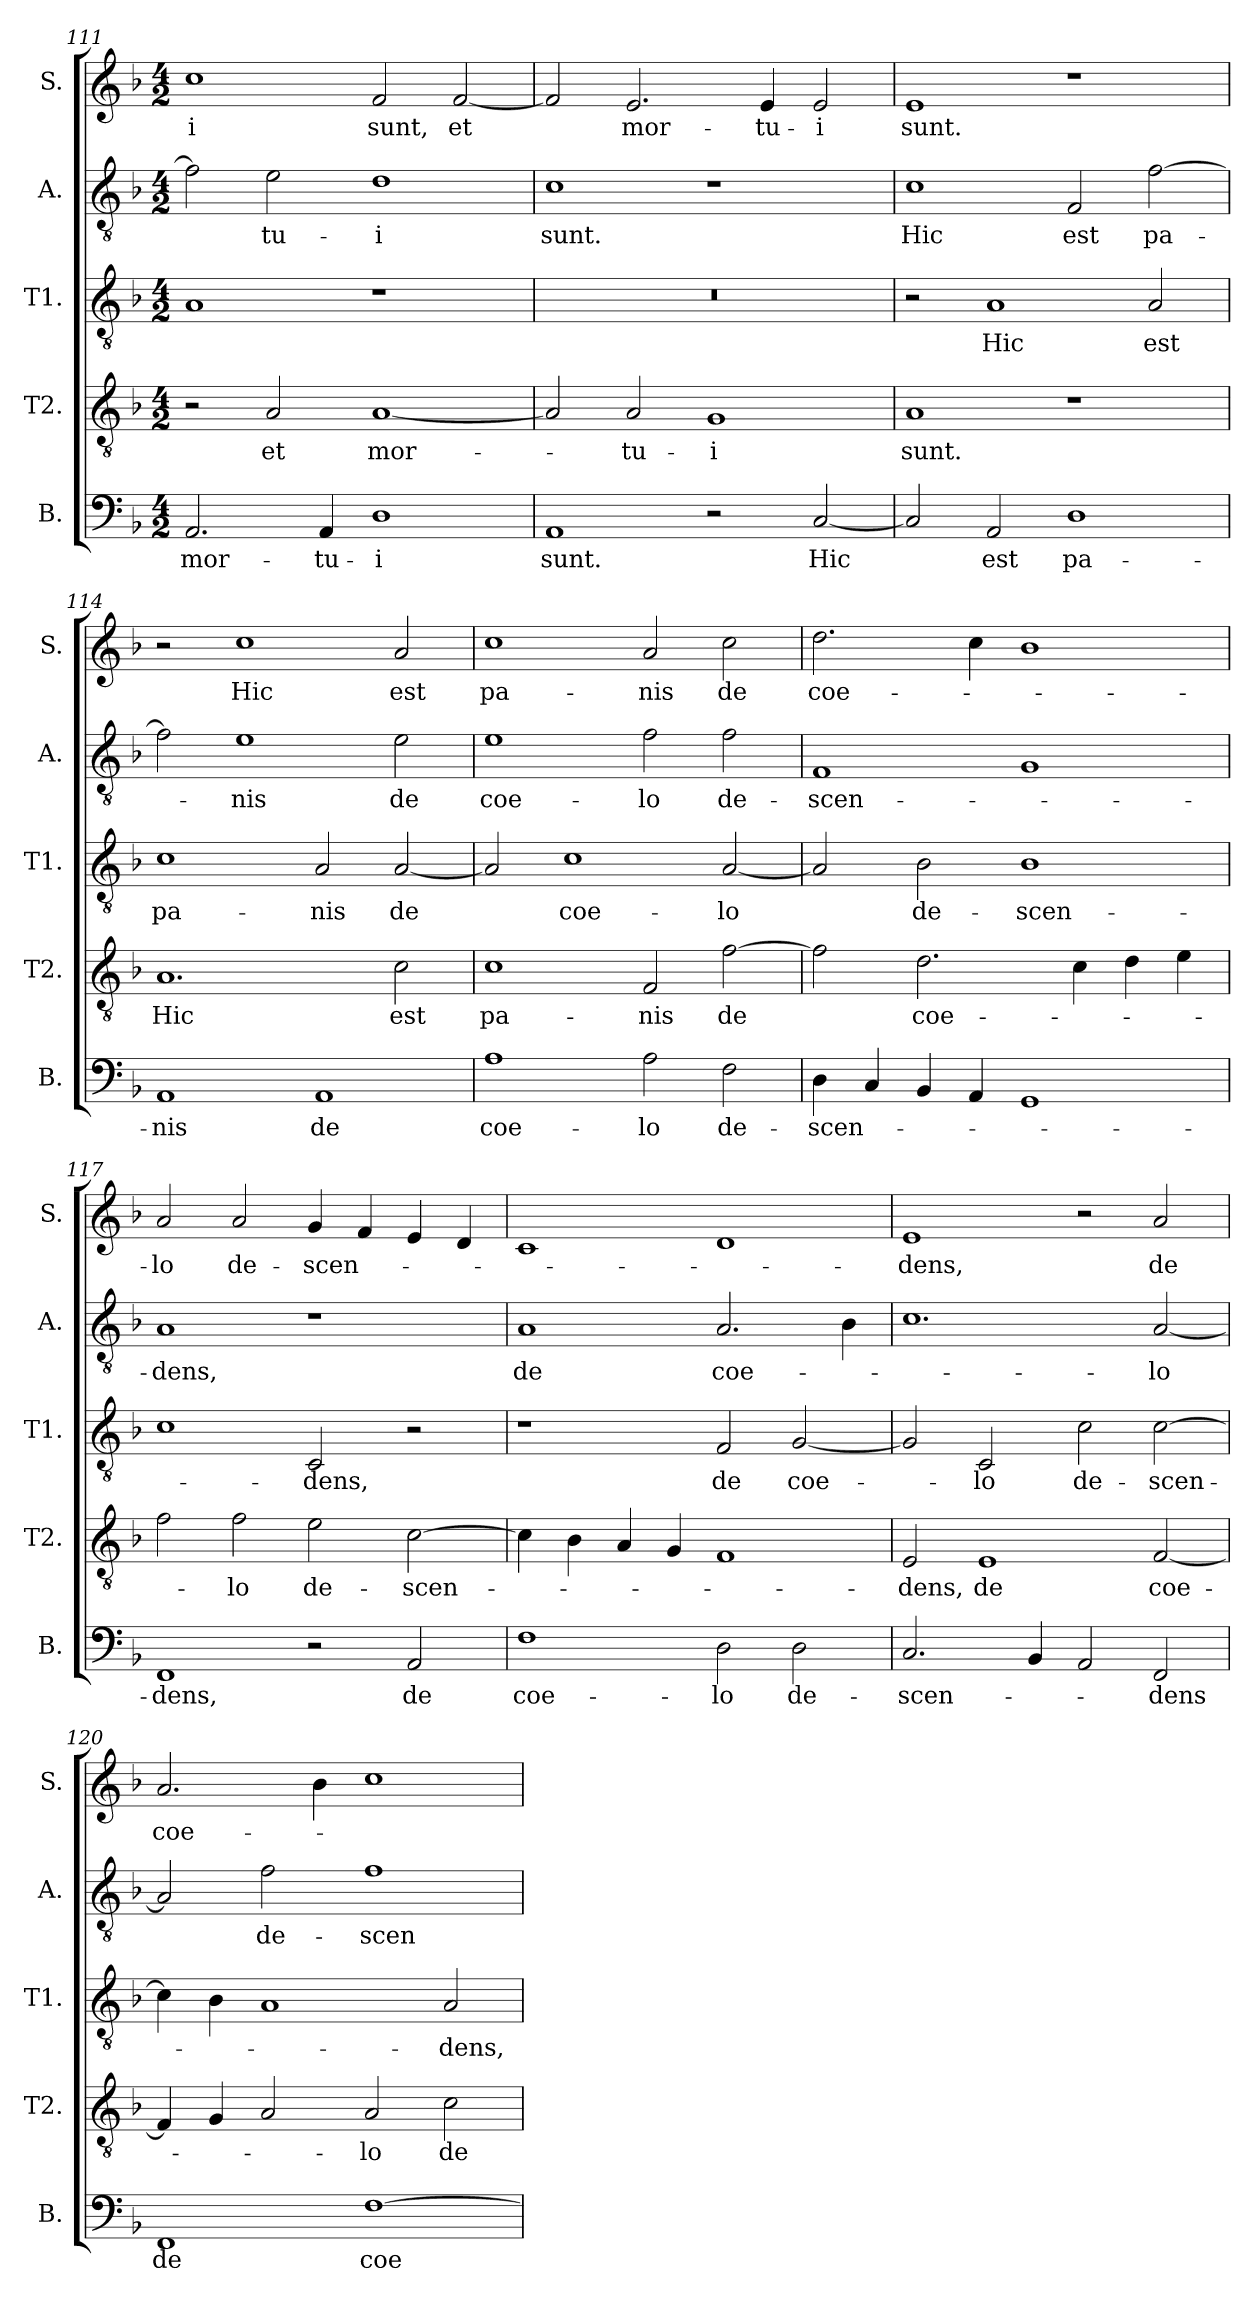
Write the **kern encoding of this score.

**kern	**text	**kern	**text	**kern	**text	**kern	**text	**kern	**text
*part5	*part5	*part4	*part4	*part3	*part3	*part2	*part2	*part1	*part1
*staff5	*staff5	*staff4	*staff4	*staff3	*staff3	*staff2	*staff2	*staff1	*staff1
*I"B.	*	*I"T2.	*	*I"T1.	*	*I"A.	*	*I"S.	*
*I'B.	*	*I'T2.	*	*I'T1.	*	*I'A.	*	*I'S.	*
*clefF4	*	*clefGv2	*	*clefGv2	*	*clefGv2	*	*clefG2	*
*k[b-]	*	*k[b-]	*	*k[b-]	*	*k[b-]	*	*k[b-]	*
*F:	*	*F:	*	*F:	*	*F:	*	*F:	*
*M4/2	*	*M4/2	*	*M4/2	*	*M4/2	*	*M4/2	*
=111	=111	=111	=111	=111	=111	=111	=111	=111	=111
!	!LO:LY:b	!	!	!	!	!	!	!	!LO:LY:b
2.AA/	mor-	2r	.	1A	.	2f\]	.	1cc	-i
!	!	!	!LO:LY:b	!	!	!	!LO:LY:b	!	!
.	.	2A/	et	.	.	2e\	-tu-	.	.
!	!LO:LY:b	!	!	!	!	!	!	!	!
4AA/	-tu-	.	.	.	.	.	.	.	.
!	!LO:LY:b	!	!LO:LY:b	!	!	!	!LO:LY:b	!	!LO:LY:b
1D	-i	[1A	mor-	1r	.	1d	-i	2f/	sunt,
!	!	!	!	!	!	!	!	!	!LO:LY:b
.	.	.	.	.	.	.	.	[2f/	et
=112	=112	=112	=112	=112	=112	=112	=112	=112	=112
!	!LO:LY:b	!	!	!	!	!	!LO:LY:b	!	!
1AA	sunt.	2A/]	.	0r	.	1c	sunt.	2f/]	.
!	!	!	!LO:LY:b	!	!	!	!	!	!LO:LY:b
.	.	2A/	-tu-	.	.	.	.	2.e/	mor-
!	!	!	!LO:LY:b	!	!	!	!	!	!
2r	.	1G	-i	.	.	1r	.	.	.
!	!	!	!	!	!	!	!	!	!LO:LY:b
.	.	.	.	.	.	.	.	4e/	-tu-
!	!LO:LY:b	!	!	!	!	!	!	!	!LO:LY:b
[2C/	Hic	.	.	.	.	.	.	2e/	-i
=113	=113	=113	=113	=113	=113	=113	=113	=113	=113
!	!	!	!LO:LY:b	!	!	!	!LO:LY:b	!	!LO:LY:b
2C/]	.	1A	sunt.	2r	.	1c	Hic	1e	sunt.
!	!LO:LY:b	!	!	!	!LO:LY:b	!	!	!	!
2AA/	est	.	.	1A	Hic	.	.	.	.
!	!LO:LY:b	!	!	!	!	!	!LO:LY:b	!	!
1D	pa-	1r	.	.	.	2F/	est	1r	.
!	!	!	!	!	!LO:LY:b	!	!LO:LY:b	!	!
.	.	.	.	2A/	est	[2f\	pa-	.	.
!!LO:LB:g=z
=114	=114	=114	=114	=114	=114	=114	=114	=114	=114
!	!LO:LY:b	!	!LO:LY:b	!	!LO:LY:b	!	!	!	!
1AA	-nis	1.A	Hic	1c	pa-	2f\]	.	2r	.
!	!	!	!	!	!	!	!LO:LY:b	!	!LO:LY:b
.	.	.	.	.	.	1e	-nis	1cc	Hic
!	!LO:LY:b	!	!	!	!LO:LY:b	!	!	!	!
1AA	de	.	.	2A/	-nis	.	.	.	.
!	!	!	!LO:LY:b	!	!LO:LY:b	!	!LO:LY:b	!	!LO:LY:b
.	.	2c\	est	[2A/	de	2e\	de	2a/	est
=115	=115	=115	=115	=115	=115	=115	=115	=115	=115
!	!LO:LY:b	!	!LO:LY:b	!	!	!	!LO:LY:b	!	!LO:LY:b
1A	coe-	1c	pa-	2A/]	.	1e	coe-	1cc	pa-
!	!	!	!	!	!LO:LY:b	!	!	!	!
.	.	.	.	1c	coe-	.	.	.	.
!	!LO:LY:b	!	!LO:LY:b	!	!	!	!LO:LY:b	!	!LO:LY:b
2A\	-lo	2F/	-nis	.	.	2f\	-lo	2a/	-nis
!	!LO:LY:b	!	!LO:LY:b	!	!LO:LY:b	!	!LO:LY:b	!	!LO:LY:b
2F\	de-	[2f\	de	[2A/	-lo	2f\	de-	2cc\	de
=116	=116	=116	=116	=116	=116	=116	=116	=116	=116
!	!LO:LY:b	!	!	!	!	!	!LO:LY:b	!	!LO:LY:b
4D\	-scen-	2f\]	.	2A/]	.	1F	-scen-	2.dd\	coe-
4C/	.	.	.	.	.	.	.	.	.
!	!	!	!LO:LY:b	!	!LO:LY:b	!	!	!	!
4BB-/	.	2.d\	coe-	2B-\	de-	.	.	.	.
4AA/	.	.	.	.	.	.	.	4cc\	.
!	!	!	!	!	!LO:LY:b	!	!	!	!
1GG	.	.	.	1B-	-scen-	1G	.	1b-	.
.	.	4c\	.	.	.	.	.	.	.
.	.	4d\	.	.	.	.	.	.	.
.	.	4e\	.	.	.	.	.	.	.
=117	=117	=117	=117	=117	=117	=117	=117	=117	=117
!	!LO:LY:b	!	!	!	!	!	!LO:LY:b	!	!LO:LY:b
1FF	-dens,	2f\	.	1c	.	1A	-dens,	2a/	-lo
!	!	!	!LO:LY:b	!	!	!	!	!	!LO:LY:b
.	.	2f\	-lo	.	.	.	.	2a/	de-
!	!	!	!LO:LY:b	!	!LO:LY:b	!	!	!	!LO:LY:b
2r	.	2e\	de-	2C/	-dens,	1r	.	4g/	-scen-
.	.	.	.	.	.	.	.	4f/	.
!	!LO:LY:b	!	!LO:LY:b	!	!	!	!	!	!
2AA/	de	[2c\	-scen-	2r	.	.	.	4e/	.
.	.	.	.	.	.	.	.	4d/	.
=118	=118	=118	=118	=118	=118	=118	=118	=118	=118
!	!LO:LY:b	!	!	!	!	!	!LO:LY:b	!	!
1F	coe-	4c\]	.	1r	.	1A	de	1c	.
.	.	4B-\	.	.	.	.	.	.	.
.	.	4A/	.	.	.	.	.	.	.
.	.	4G/	.	.	.	.	.	.	.
!	!LO:LY:b	!	!	!	!LO:LY:b	!	!LO:LY:b	!	!
2D\	-lo	1F	.	2F/	de	2.A/	coe-	1d	.
!	!LO:LY:b	!	!	!	!LO:LY:b	!	!	!	!
2D\	de-	.	.	[2G/	coe-	.	.	.	.
.	.	.	.	.	.	4B-\	.	.	.
!!LO:PB:g=z
=119	=119	=119	=119	=119	=119	=119	=119	=119	=119
!	!LO:LY:b	!	!LO:LY:b	!	!	!	!	!	!LO:LY:b
2.C/	-scen-	2E/	-dens,	2G/]	.	1.c	.	1e	-dens,
!	!	!	!LO:LY:b	!	!LO:LY:b	!	!	!	!
.	.	1E	de	2C/	-lo	.	.	.	.
4BB-/	.	.	.	.	.	.	.	.	.
!	!	!	!	!	!LO:LY:b	!	!	!	!
2AA/	.	.	.	2c\	de-	.	.	2r	.
!	!LO:LY:b	!	!LO:LY:b	!	!LO:LY:b	!	!LO:LY:b	!	!LO:LY:b
2FF/	-dens	[2F/	coe-	[2c\	-scen-	[2A/	-lo	2a/	de
=120	=120	=120	=120	=120	=120	=120	=120	=120	=120
!	!LO:LY:b	!	!	!	!	!	!	!	!LO:LY:b
1FF	de	4F/]	.	4c\]	.	2A/]	.	2.a/	coe-
.	.	4G/	.	4B-\	.	.	.	.	.
!	!	!	!	!	!	!	!LO:LY:b	!	!
.	.	2A/	.	1A	.	2f\	de-	.	.
.	.	.	.	.	.	.	.	4b-\	.
!	!LO:LY:b	!	!LO:LY:b	!	!	!	!LO:LY:b	!	!
[1F	coe-	2A/	-lo	.	.	1f	-scen-	1cc	.
!	!	!	!LO:LY:b	!	!LO:LY:b	!	!	!	!
.	.	2c\	de-	2A/	-dens,	.	.	.	.
=	=	=	=	=	=	=	=	=	=
*-	*-	*-	*-	*-	*-	*-	*-	*-	*-
